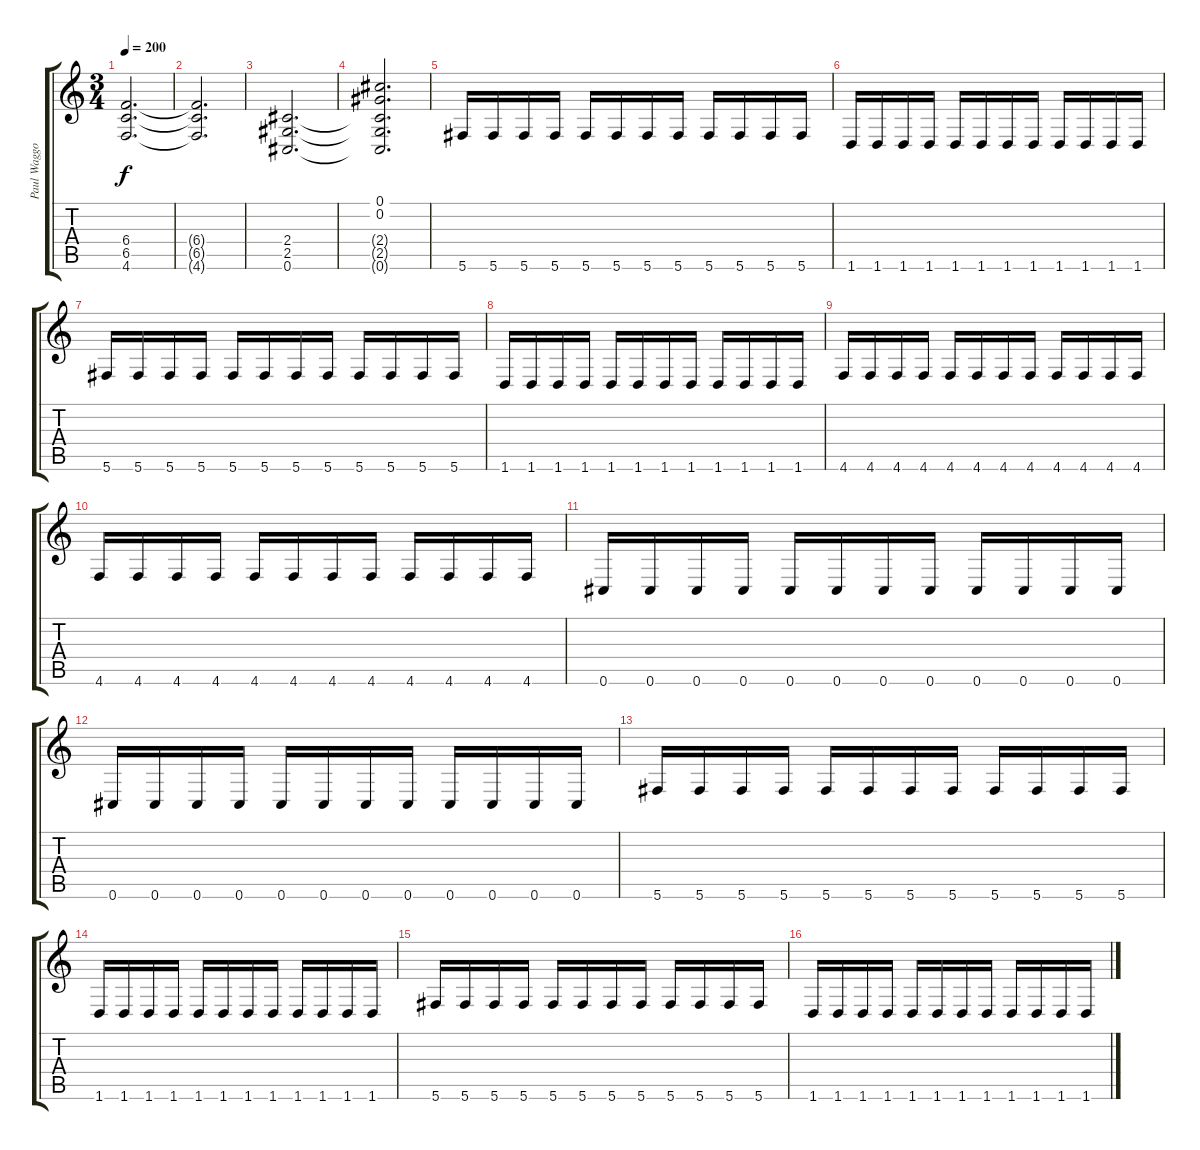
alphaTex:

\track ("Paul Waggoner Rhythm Gtr." "Paul Waggo") {instrument distortionguitar}
\staff {score tabs}
\tuning (Db4 Ab3 E3 B2 Gb2 Db2) {hide}
\ts (3 4)
\tempo 200
\clef g2
\ks c
(6.4 6.5 4.6).2{d dy f} |
(6.4{t} 6.5{t} 4.6{t}).2{d} |
(2.4 2.5 0.6).2{d} |
(0.1 0.2 2.4{t} 2.5{t} 0.6{t}).2{d} |
5.6.16 5.6.16 5.6.16 5.6.16 5.6.16 5.6.16 5.6.16 5.6.16 5.6.16 5.6.16 5.6.16 5.6.16 |
1.6.16 1.6.16 1.6.16 1.6.16 1.6.16 1.6.16 1.6.16 1.6.16 1.6.16 1.6.16 1.6.16 1.6.16 |
5.6.16 5.6.16 5.6.16 5.6.16 5.6.16 5.6.16 5.6.16 5.6.16 5.6.16 5.6.16 5.6.16 5.6.16 |
1.6.16 1.6.16 1.6.16 1.6.16 1.6.16 1.6.16 1.6.16 1.6.16 1.6.16 1.6.16 1.6.16 1.6.16 |
4.6.16 4.6.16 4.6.16 4.6.16 4.6.16 4.6.16 4.6.16 4.6.16 4.6.16 4.6.16 4.6.16 4.6.16 |
4.6.16 4.6.16 4.6.16 4.6.16 4.6.16 4.6.16 4.6.16 4.6.16 4.6.16 4.6.16 4.6.16 4.6.16 |
0.6.16 0.6.16 0.6.16 0.6.16 0.6.16 0.6.16 0.6.16 0.6.16 0.6.16 0.6.16 0.6.16 0.6.16 |
0.6.16 0.6.16 0.6.16 0.6.16 0.6.16 0.6.16 0.6.16 0.6.16 0.6.16 0.6.16 0.6.16 0.6.16 |
5.6.16 5.6.16 5.6.16 5.6.16 5.6.16 5.6.16 5.6.16 5.6.16 5.6.16 5.6.16 5.6.16 5.6.16 |
1.6.16 1.6.16 1.6.16 1.6.16 1.6.16 1.6.16 1.6.16 1.6.16 1.6.16 1.6.16 1.6.16 1.6.16 |
5.6.16 5.6.16 5.6.16 5.6.16 5.6.16 5.6.16 5.6.16 5.6.16 5.6.16 5.6.16 5.6.16 5.6.16 |
1.6.16 1.6.16 1.6.16 1.6.16 1.6.16 1.6.16 1.6.16 1.6.16 1.6.16 1.6.16 1.6.16 1.6.16
